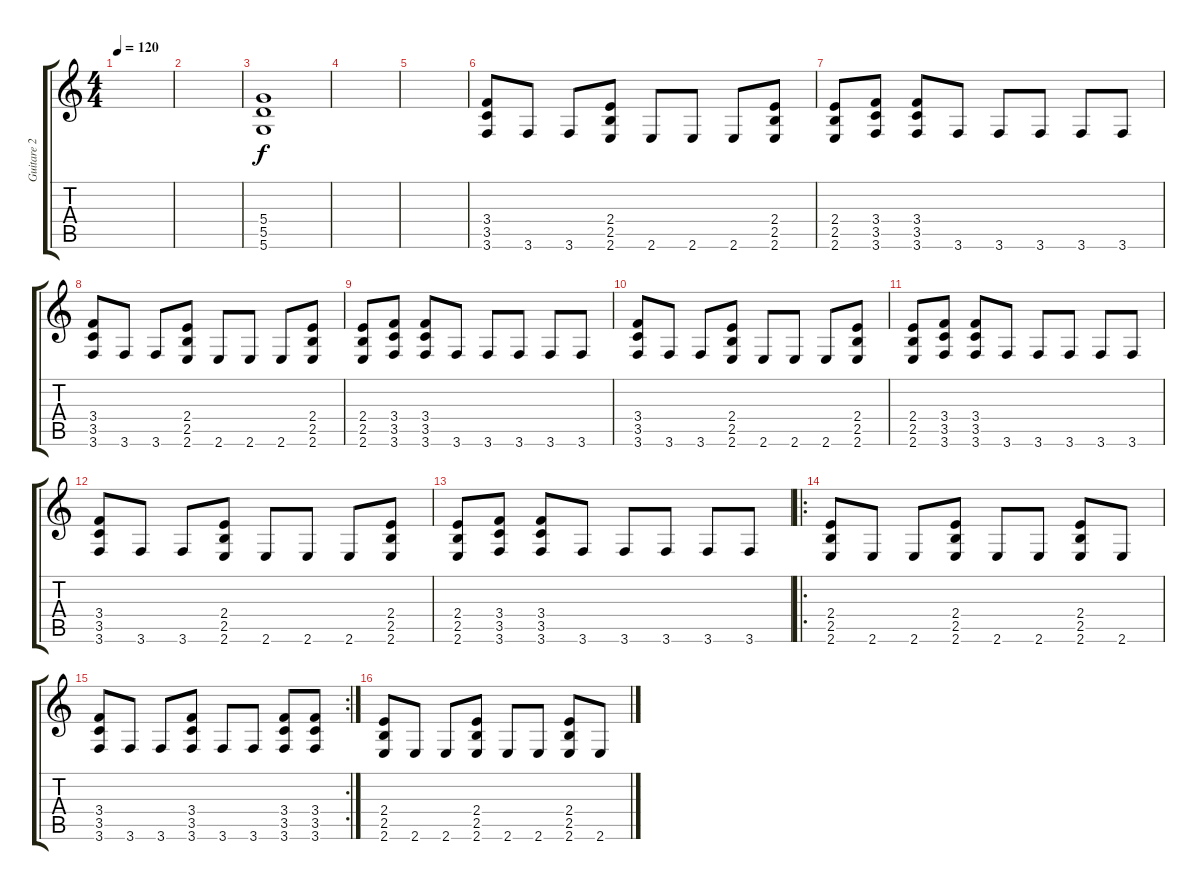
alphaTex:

\track ("Guitare 2" "Guitare 2") {instrument distortionguitar}
\staff {score tabs}
\tuning (E4 B3 G3 D3 A2 D2) {hide}
\ts (4 4)
\tempo 120
\clef g2
\ks c
|
|
(5.4 5.5 5.6).1 |
|
|
(3.4 3.5 3.6).8 3.6.8 3.6.8 (2.4 2.5 2.6).8 2.6.8 2.6.8 2.6.8 (2.4 2.5 2.6).8 |
(2.4 2.5 2.6).8 (3.4 3.5 3.6).8 (3.4 3.5 3.6).8 3.6.8 3.6.8 3.6.8 3.6.8 3.6.8 |
(3.4 3.5 3.6).8 3.6.8 3.6.8 (2.4 2.5 2.6).8 2.6.8 2.6.8 2.6.8 (2.4 2.5 2.6).8 |
(2.4 2.5 2.6).8 (3.4 3.5 3.6).8 (3.4 3.5 3.6).8 3.6.8 3.6.8 3.6.8 3.6.8 3.6.8 |
(3.4 3.5 3.6).8 3.6.8 3.6.8 (2.4 2.5 2.6).8 2.6.8 2.6.8 2.6.8 (2.4 2.5 2.6).8 |
(2.4 2.5 2.6).8 (3.4 3.5 3.6).8 (3.4 3.5 3.6).8 3.6.8 3.6.8 3.6.8 3.6.8 3.6.8 |
(3.4 3.5 3.6).8 3.6.8 3.6.8 (2.4 2.5 2.6).8 2.6.8 2.6.8 2.6.8 (2.4 2.5 2.6).8 |
(2.4 2.5 2.6).8 (3.4 3.5 3.6).8 (3.4 3.5 3.6).8 3.6.8 3.6.8 3.6.8 3.6.8 3.6.8 |
\ro
(2.4 2.5 2.6).8 2.6.8 2.6.8 (2.4 2.5 2.6).8 2.6.8 2.6.8 (2.4 2.5 2.6).8 2.6.8 |
\rc 2
(3.4 3.5 3.6).8 3.6.8 3.6.8 (3.4 3.5 3.6).8 3.6.8 3.6.8 (3.4 3.5 3.6).8 (3.4 3.5 3.6).8 |
(2.4 2.5 2.6).8 2.6.8 2.6.8 (2.4 2.5 2.6).8 2.6.8 2.6.8 (2.4 2.5 2.6).8 2.6.8
